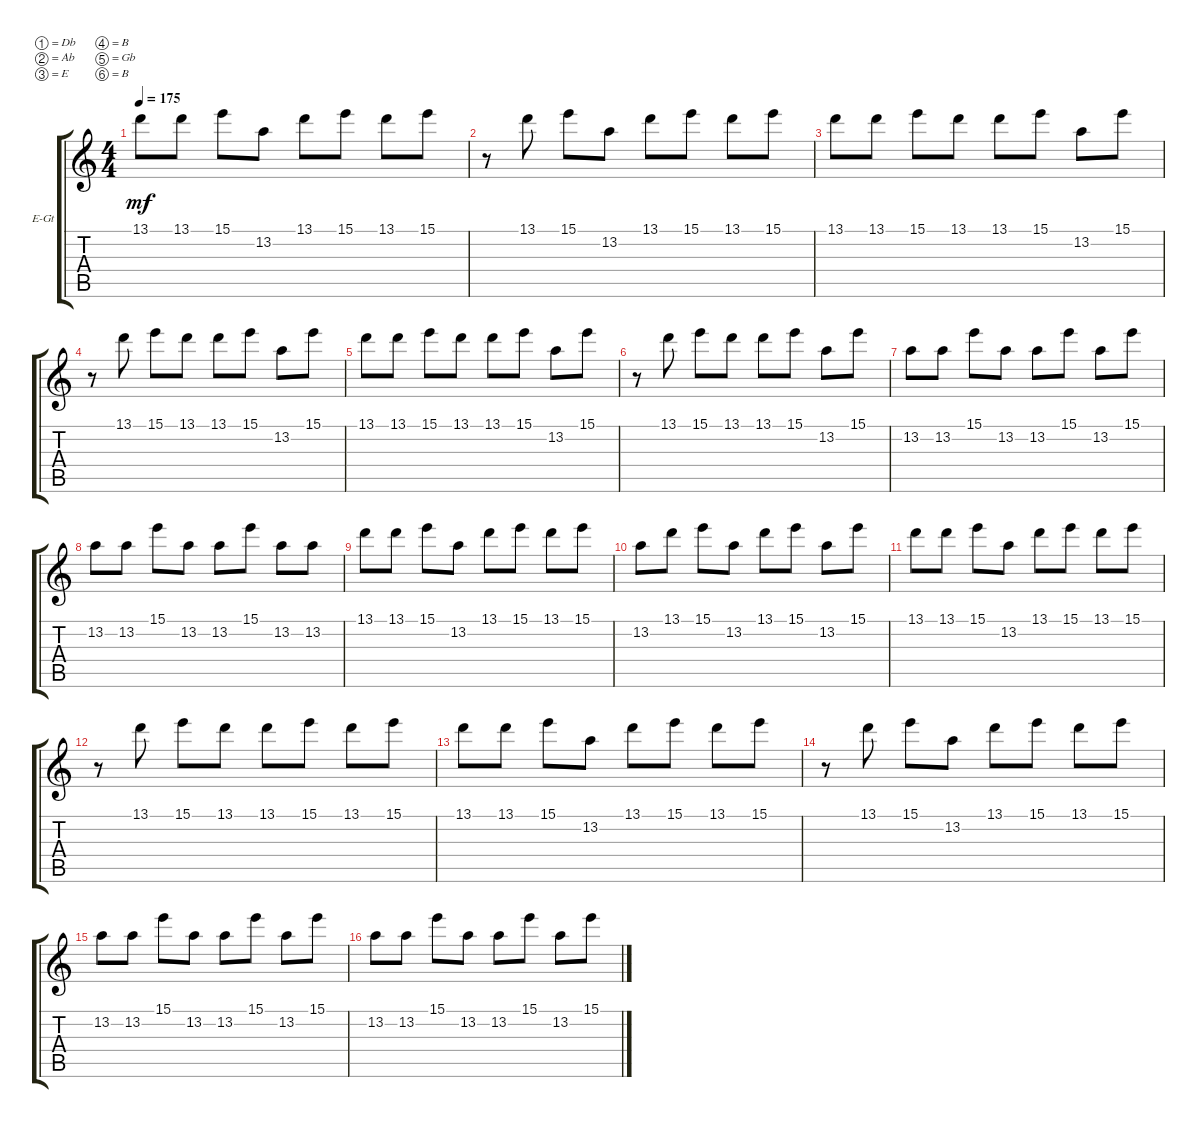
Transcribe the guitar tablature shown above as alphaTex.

\bracketExtendMode groupsimilarinstruments
\firstSystemTrackNameOrientation horizontal
\otherSystemsTrackNameOrientation horizontal
\track ("Jim Root" "E-Gt") {instrument distortionguitar}
\staff {score tabs}
\tuning (Db4 Ab3 E3 B2 Gb2 B1)
\ts (4 4)
\tempo 175
\clef g2
\ks c
13.1.8{dy mf} 13.1.8 15.1.8 13.2.8 13.1.8 15.1.8 13.1.8 15.1.8 |
r.8 13.1.8 15.1.8 13.2.8 13.1.8 15.1.8 13.1.8 15.1.8 |
13.1.8 13.1.8 15.1.8 13.1.8 13.1.8 15.1.8 13.2.8 15.1.8 |
r.8 13.1.8 15.1.8 13.1.8 13.1.8 15.1.8 13.2.8 15.1.8 |
13.1.8 13.1.8 15.1.8 13.1.8 13.1.8 15.1.8 13.2.8 15.1.8 |
r.8 13.1.8 15.1.8 13.1.8 13.1.8 15.1.8 13.2.8 15.1.8 |
13.2.8 13.2.8 15.1.8 13.2.8 13.2.8 15.1.8 13.2.8 15.1.8 |
13.2.8 13.2.8 15.1.8 13.2.8 13.2.8 15.1.8 13.2.8 13.2.8 |
13.1.8 13.1.8 15.1.8 13.2.8 13.1.8 15.1.8 13.1.8 15.1.8 |
13.2.8 13.1.8 15.1.8 13.2.8 13.1.8 15.1.8 13.2.8 15.1.8 |
13.1.8 13.1.8 15.1.8 13.2.8 13.1.8 15.1.8 13.1.8 15.1.8 |
r.8 13.1.8 15.1.8 13.1.8 13.1.8 15.1.8 13.1.8 15.1.8 |
13.1.8 13.1.8 15.1.8 13.2.8 13.1.8 15.1.8 13.1.8 15.1.8 |
r.8 13.1.8 15.1.8 13.2.8 13.1.8 15.1.8 13.1.8 15.1.8 |
13.2.8 13.2.8 15.1.8 13.2.8 13.2.8 15.1.8 13.2.8 15.1.8 |
13.2.8 13.2.8 15.1.8 13.2.8 13.2.8 15.1.8 13.2.8 15.1.8
